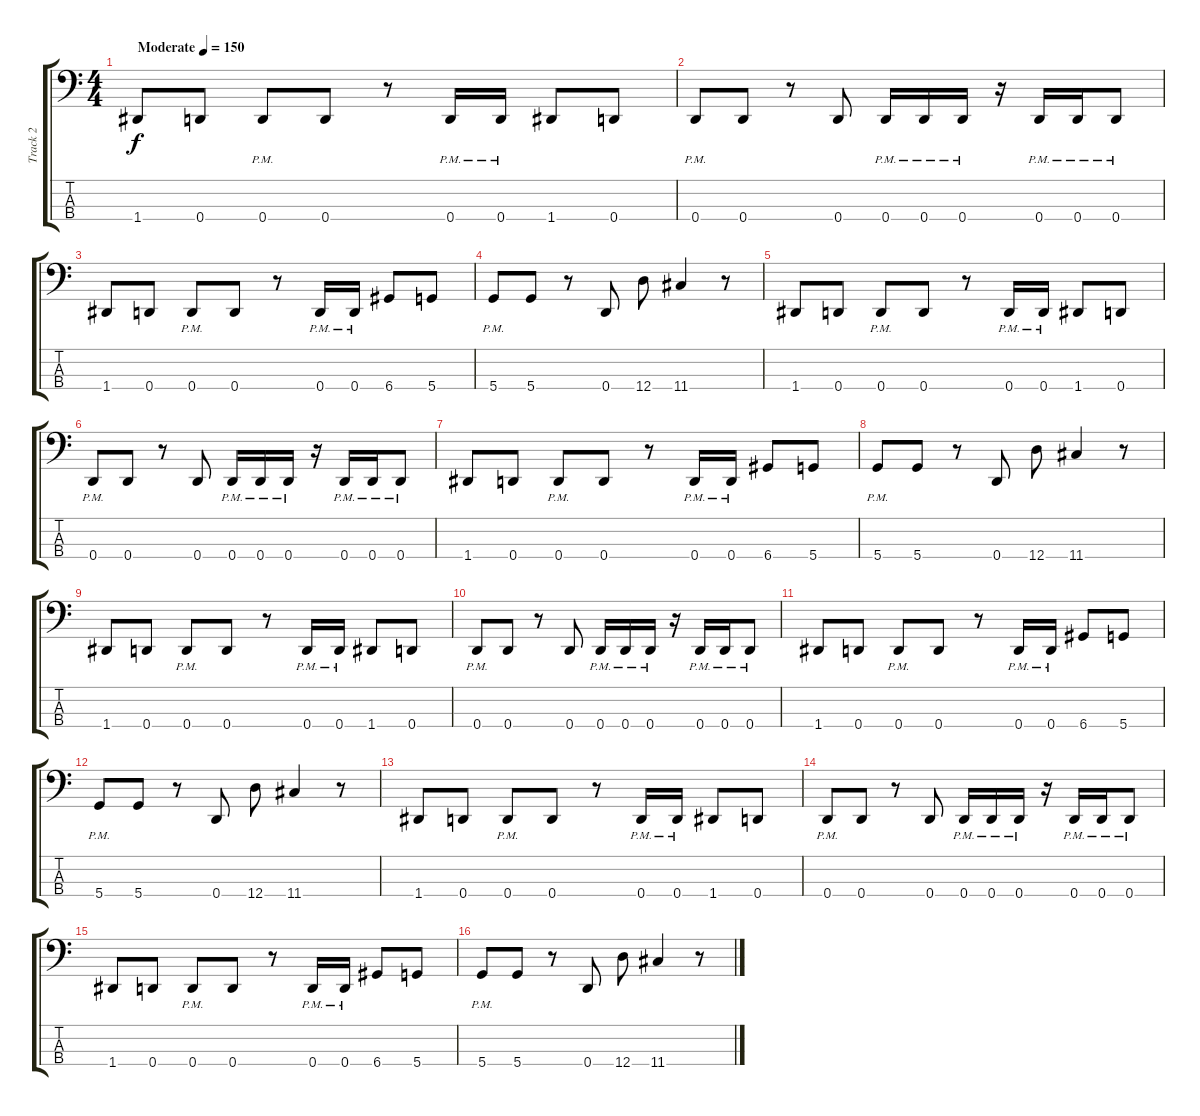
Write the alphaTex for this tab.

\track ("Track 2" "Track 2") {instrument electricbassfinger}
\staff {score tabs}
\tuning (F2 C2 G1 D1) {hide}
\ts (4 4)
\tempo (150 "Moderate")
\clef f4
\ks c
1.4.8{dy f instrument electricbassfinger} 0.4.8 0.4{pm}.8 0.4.8 r.8 0.4{pm}.16 0.4{pm}.16 1.4.8 0.4.8 |
0.4{pm}.8 0.4.8 r.8 0.4.8 0.4{pm}.16 0.4{pm}.16 0.4{pm}.16 r.16 0.4{pm}.16 0.4{pm}.16 0.4{pm}.8 |
1.4.8 0.4.8 0.4{pm}.8 0.4.8 r.8 0.4{pm}.16 0.4{pm}.16 6.4.8 5.4.8 |
5.4{pm}.8 5.4.8 r.8 0.4.8 12.4.8 11.4.4 r.8 |
1.4.8 0.4.8 0.4{pm}.8 0.4.8 r.8 0.4{pm}.16 0.4{pm}.16 1.4.8 0.4.8 |
0.4{pm}.8 0.4.8 r.8 0.4.8 0.4{pm}.16 0.4{pm}.16 0.4{pm}.16 r.16 0.4{pm}.16 0.4{pm}.16 0.4{pm}.8 |
1.4.8 0.4.8 0.4{pm}.8 0.4.8 r.8 0.4{pm}.16 0.4{pm}.16 6.4.8 5.4.8 |
5.4{pm}.8 5.4.8 r.8 0.4.8 12.4.8 11.4.4 r.8 |
1.4.8 0.4.8 0.4{pm}.8 0.4.8 r.8 0.4{pm}.16 0.4{pm}.16 1.4.8 0.4.8 |
0.4{pm}.8 0.4.8 r.8 0.4.8 0.4{pm}.16 0.4{pm}.16 0.4{pm}.16 r.16 0.4{pm}.16 0.4{pm}.16 0.4{pm}.8 |
1.4.8 0.4.8 0.4{pm}.8 0.4.8 r.8 0.4{pm}.16 0.4{pm}.16 6.4.8 5.4.8 |
5.4{pm}.8 5.4.8 r.8 0.4.8 12.4.8 11.4.4 r.8 |
1.4.8 0.4.8 0.4{pm}.8 0.4.8 r.8 0.4{pm}.16 0.4{pm}.16 1.4.8 0.4.8 |
0.4{pm}.8 0.4.8 r.8 0.4.8 0.4{pm}.16 0.4{pm}.16 0.4{pm}.16 r.16 0.4{pm}.16 0.4{pm}.16 0.4{pm}.8 |
1.4.8 0.4.8 0.4{pm}.8 0.4.8 r.8 0.4{pm}.16 0.4{pm}.16 6.4.8 5.4.8 |
5.4{pm}.8 5.4.8 r.8 0.4.8 12.4.8 11.4.4 r.8
